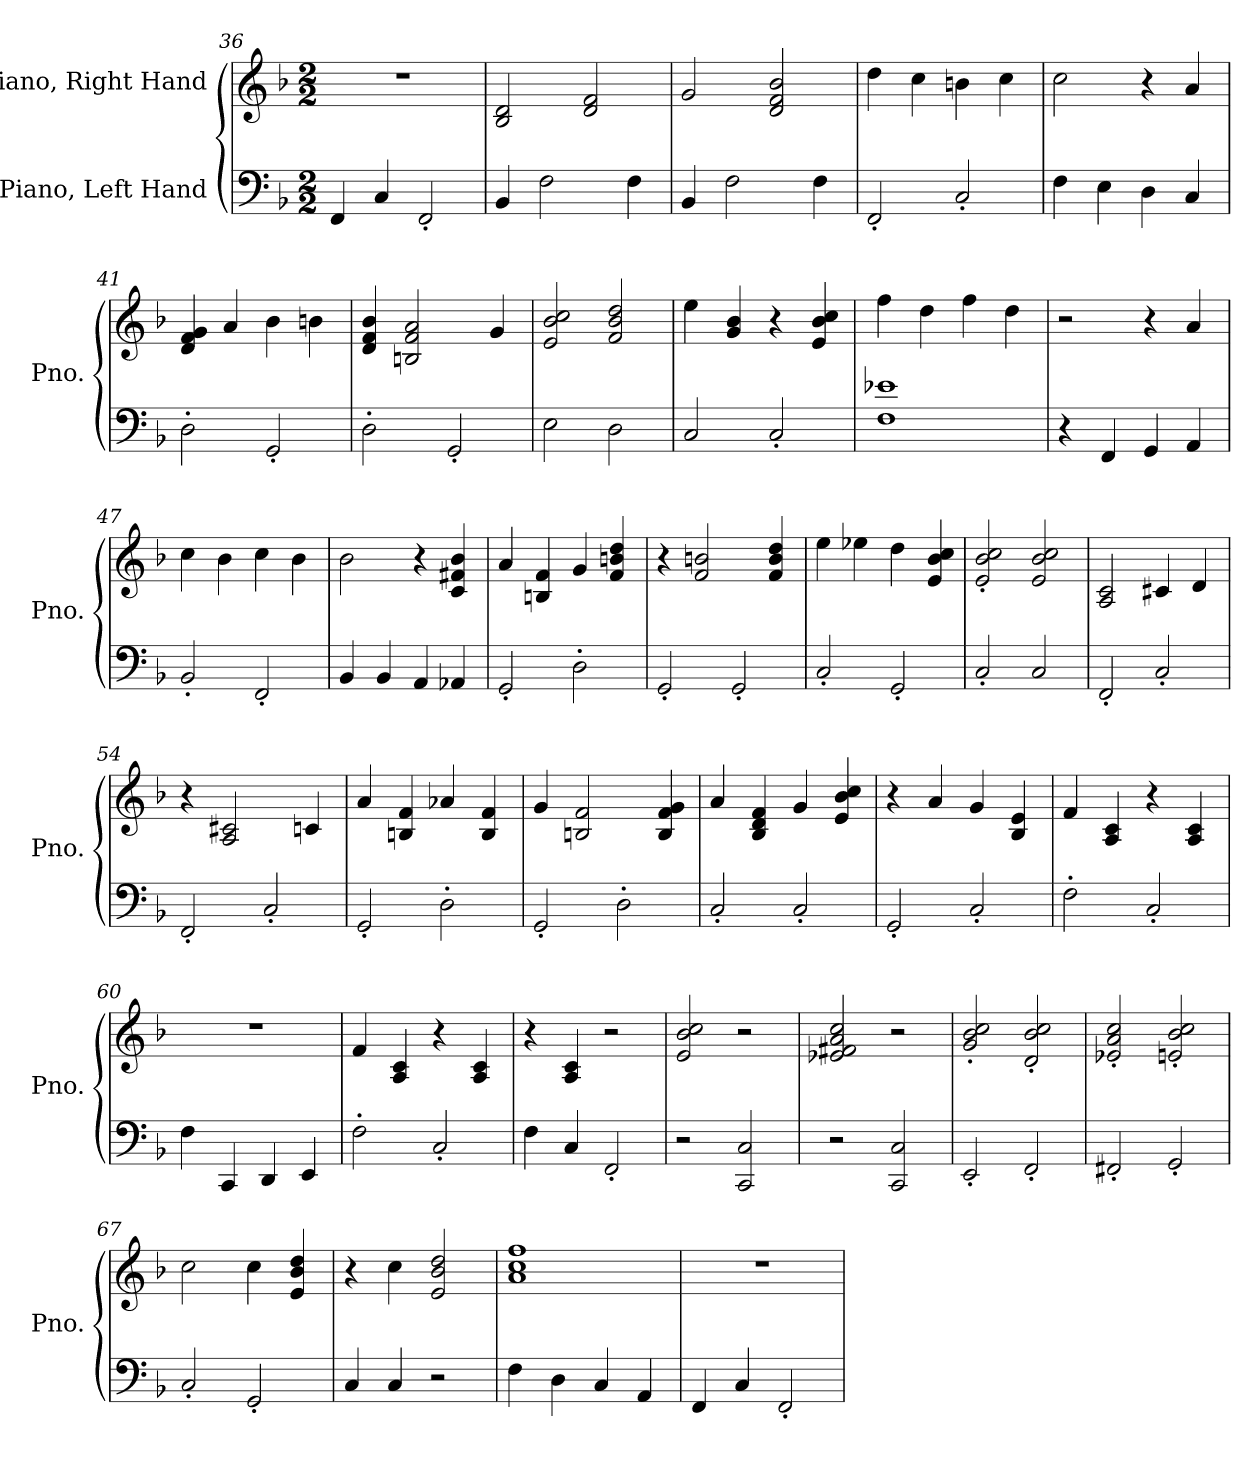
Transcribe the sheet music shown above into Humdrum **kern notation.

**kern	**kern
*part2	*part1
*staff2	*staff1
*I"Piano, Left Hand	*I"Piano, Right Hand
*I'Pno.	*I'Pno.
*clefF4	*clefG2
*k[b-]	*k[b-]
*M2/2	*M2/2
=36	=36
4FF/	1r
4C/	.
2FF'/	.
=37	=37
4BB-/	2B-/ 2d/
2F\	.
.	2d/ 2f/
4F\	.
=38	=38
4BB-/	2g/
2F\	.
.	2d/ 2f/ 2b-/
4F\	.
!!LO:LB:g=z
=39	=39
2FF'/	4dd\
.	4cc\
2C'/	4bn\
.	4cc\
=40	=40
4F\	2cc\
4E\	.
4D\	4r
4C/	4a/
=41	=41
2D'\	4d/ 4f/ 4g/
.	4a/
2GG'/	4b-\
.	4bn\
=42	=42
2D'\	4d/ 4f/ 4b-/
.	2Bn/ 2f/ 2a/
2GG'/	.
.	4g/
=43	=43
2E\	2e/ 2b-/ 2cc/
2D\	2f/ 2b-/ 2dd/
=44	=44
2C/	4ee\
.	4g/ 4b-/
2C'/	4r
.	4e/ 4b-/ 4cc/
=45	=45
1F 1e-X	4ff\
.	4dd\
.	4ff\
.	4dd\
=46	=46
4r	2r
4FF/	.
4GG/	4r
4AA/	4a/
!!LO:PB:g=z
=47	=47
2BB-'/	4cc\
.	4b-\
2FF'/	4cc\
.	4b-\
=48	=48
4BB-/	2b-\
4BB-/	.
4AA/	4r
4AA-X/	4c/ 4f#X/ 4b-/
=49	=49
2GG'/	4a/
.	4Bn/ 4f/
2D'\	4g/
.	4f/ 4bn/ 4dd/
=50	=50
2GG'/	4r
.	2f/ 2bn/
2GG'/	.
.	4f/ 4b/ 4dd/
=51	=51
2C'/	4ee\
.	4ee-X\
2GG'/	4dd\
.	4e/ 4b-/ 4cc/
=52	=52
2C'/	2e/' 2b-/' 2cc/'
2C/	2e/ 2b-/ 2cc/
=53	=53
2FF'/	2A/ 2c/
2C'/	4c#X/
.	4d/
=54	=54
2FF'/	4r
.	2A/ 2c#X/
2C'/	.
.	4cn/
!!LO:LB:g=z
=55	=55
2GG'/	4a/
.	4Bn/ 4f/
2D'\	4a-X/
.	4B/ 4f/
=56	=56
2GG'/	4g/
.	2Bn/ 2f/
2D'\	.
.	4B/ 4f/ 4g/
=57	=57
2C'/	4a/
.	4B-/ 4d/ 4f/
2C'/	4g/
.	4e/ 4b-/ 4cc/
=58	=58
2GG'/	4r
.	4a/
2C'/	4g/
.	4B-/ 4e/
=59	=59
2F'\	4f/
.	4A/ 4c/
2C'/	4r
.	4A/ 4c/
=60	=60
4F\	1r
4CC/	.
4DD/	.
4EE/	.
=61	=61
2F'\	4f/
.	4A/ 4c/
2C'/	4r
.	4A/ 4c/
=62	=62
4F\	4r
4C/	4A/ 4c/
2FF'/	2r
!!LO:LB:g=z
=63	=63
2r	2e/ 2b-/ 2cc/
2CC/ 2C/	2r
=64	=64
2r	2e-X/ 2f#X/ 2a/ 2cc/
2CC/ 2C/	2r
=65	=65
2EE'/	2g/' 2b-/' 2cc/'
2FF'/	2d/' 2b-/' 2cc/'
=66	=66
2FF#X'/	2e-X/' 2a/' 2cc/'
2GG'/	2en/' 2b-/' 2cc/'
=67	=67
2C'/	2cc\
2GG'/	4cc\
.	4e/ 4b-/ 4dd/
=68	=68
4C/	4r
4C/	4cc\
2r	2e/ 2b-/ 2dd/
=69	=69
4F\	1a 1cc 1ff
4D\	.
4C/	.
4AA/	.
=70	=70
4FF/	1r
4C/	.
2FF'/	.
=	=
*-	*-
